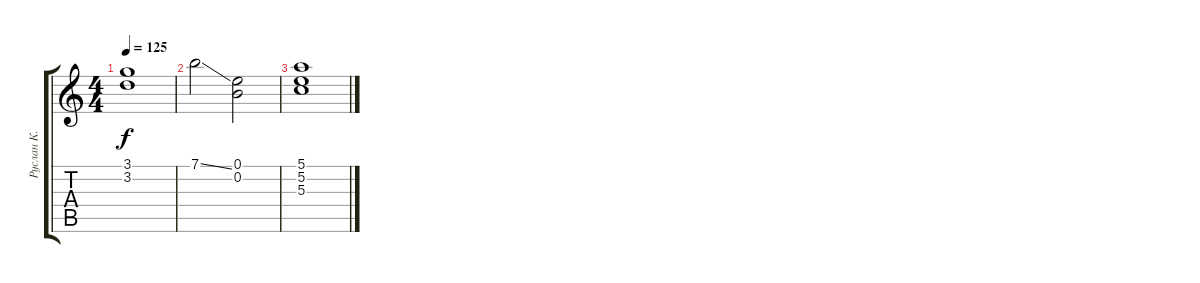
\track ("Руслан К. В." "Руслан К. ") {instrument acousticguitarsteel}
\staff {score tabs}
\tuning (E4 B3 G3 D3 A2 E2) {hide}
\ts (4 4)
\tempo 125
\clef g2
\ks c
(3.1 3.2).1{dy f} |
7.1{ss}.2 (0.1 0.2).2 |
(5.1 5.2 5.3).1
